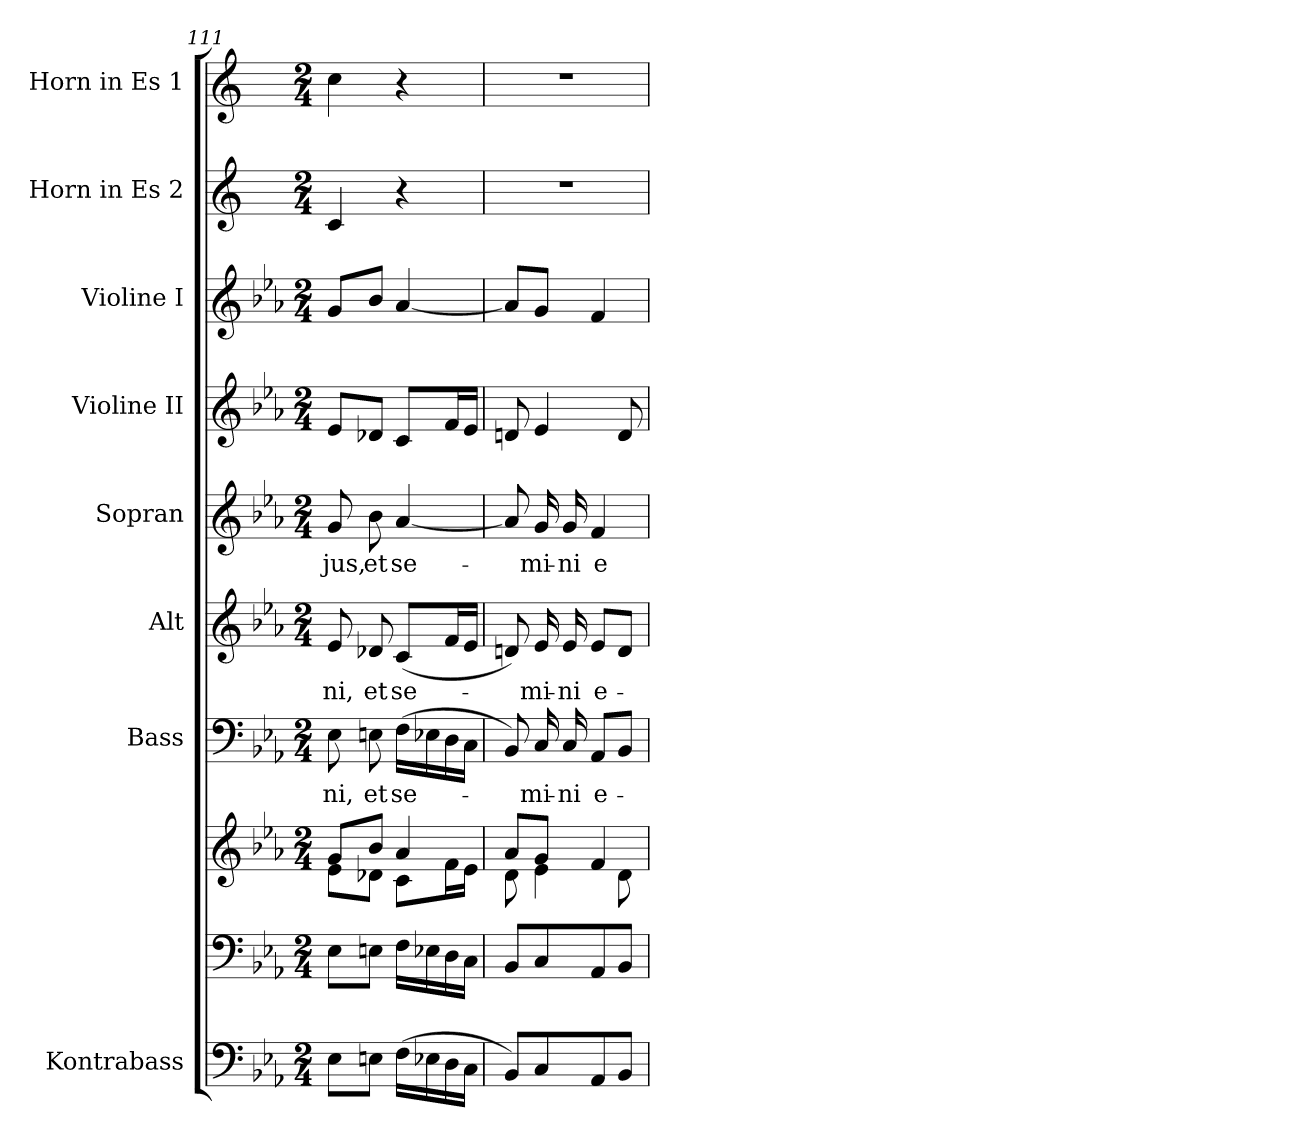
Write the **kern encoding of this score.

**kern	**kern	**kern	**kern	**text	**kern	**text	**kern	**text	**kern	**kern	**kern	**kern
*part9	*part8	*part8	*part7	*part7	*part6	*part6	*part5	*part5	*part4	*part3	*part2	*part1
*staff10	*staff9	*staff8	*staff7	*staff7	*staff6	*staff6	*staff5	*staff5	*staff4	*staff3	*staff2	*staff1
*I"Kontrabass	*	*	*I"Bass	*	*I"Alt	*	*I"Sopran	*	*I"Violine II	*I"Violine I	*I"Horn in Es 2	*I"Horn in Es 1
*I'Kb.	*	*	*I'B.	*	*I'A.	*	*I'S.	*	*I'Vl. II	*I'Vl. I	*	*
!!LO:PB:g=z
*clefF4	*clefF4	*clefG2	*clefF4	*	*clefG2	*	*clefG2	*	*clefG2	*clefG2	*clefG2	*clefG2
*ITrd7c12	*	*	*	*	*	*	*	*	*	*	*ITrd5c9	*ITrd5c9
*k[b-e-a-]	*k[b-e-a-]	*k[b-e-a-]	*k[b-e-a-]	*	*k[b-e-a-]	*	*k[b-e-a-]	*	*k[b-e-a-]	*k[b-e-a-]	*k[b-e-a-]	*k[b-e-a-]
*E-:	*E-:	*E-:	*E-:	*	*E-:	*	*E-:	*	*E-:	*E-:	*E-:	*E-:
*M2/4	*M2/4	*M2/4	*M2/4	*	*M2/4	*	*M2/4	*	*M2/4	*M2/4	*M2/4	*M2/4
=111	=111	=111	=111	=111	=111	=111	=111	=111	=111	=111	=111	=111
*	*	*^	*	*	*	*	*	*	*	*	*	*
!	!	!	!	!	!LO:LY:b	!	!LO:LY:b	!	!LO:LY:b	!	!	!	!
8EE-\L	8E-\L	8g/L	8e-\L	8E-\	-ni,	8e-/	-ni,	8g/	-jus,	8e-/L	8g/L	4E-/	4e-\
!	!	!	!	!	!LO:LY:b	!	!LO:LY:b	!	!LO:LY:b	!	!	!	!
8EEn\J	8En\J	8b-/J	8d-X\J	8En\	et	8d-X/	et	8b-\	et	8d-X/J	8b-/J	.	.
!	!	!	!	!	!LO:LY:b	!	!LO:LY:b	!	!LO:LY:b	!	!	!	!
(>16FF\LL	16F\LL	4a-/	8c\L	(>16F\LL	se-	(<8c/L	se-	[4a-/	se-	8c/L	[4a-/	4r	4r
16EE-X\	16E-X\	.	.	16E-X\	.	.	.	.	.	.	.	.	.
16DD\	16D\	.	16f\L	16D\	.	16f/L	.	.	.	16f/L	.	.	.
16CC\JJ	16C\JJ	.	16e-\JJ	16C\JJ	.	16e-/JJ	.	.	.	16e-/JJ	.	.	.
=112	=112	=112	=112	=112	=112	=112	=112	=112	=112	=112	=112	=112	=112
8BBB-/L)	8BB-/L	8a-/L	8d\	8BB-/)	.	8dn/)	.	8a-/]	.	8dn/	8a-/L]	2r	2r
!	!	!	!	!	!LO:LY:b	!	!LO:LY:b	!	!LO:LY:b	!	!	!	!
8CC/	8C/	8g/J	4e-\	16C/	-mi-	16e-/	-mi-	16g/	-mi-	4e-/	8g/J	.	.
!	!	!	!	!	!LO:LY:b	!	!LO:LY:b	!	!LO:LY:b	!	!	!	!
.	.	.	.	16C/	-ni	16e-/	-ni	16g/	-ni	.	.	.	.
!	!	!	!	!	!LO:LY:b	!	!LO:LY:b	!	!LO:LY:b	!	!	!	!
8AAA-/	8AA-/	4f/	.	8AA-/L	e-	8e-/L	e-	4f/	e-	.	4f/	.	.
8BBB-/J	8BB-/J	.	8d\	8BB-/J	.	8d/J	.	.	.	8d/	.	.	.
*	*	*v	*v	*	*	*	*	*	*	*	*	*	*
=	=	=	=	=	=	=	=	=	=	=	=	=
*-	*-	*-	*-	*-	*-	*-	*-	*-	*-	*-	*-	*-
